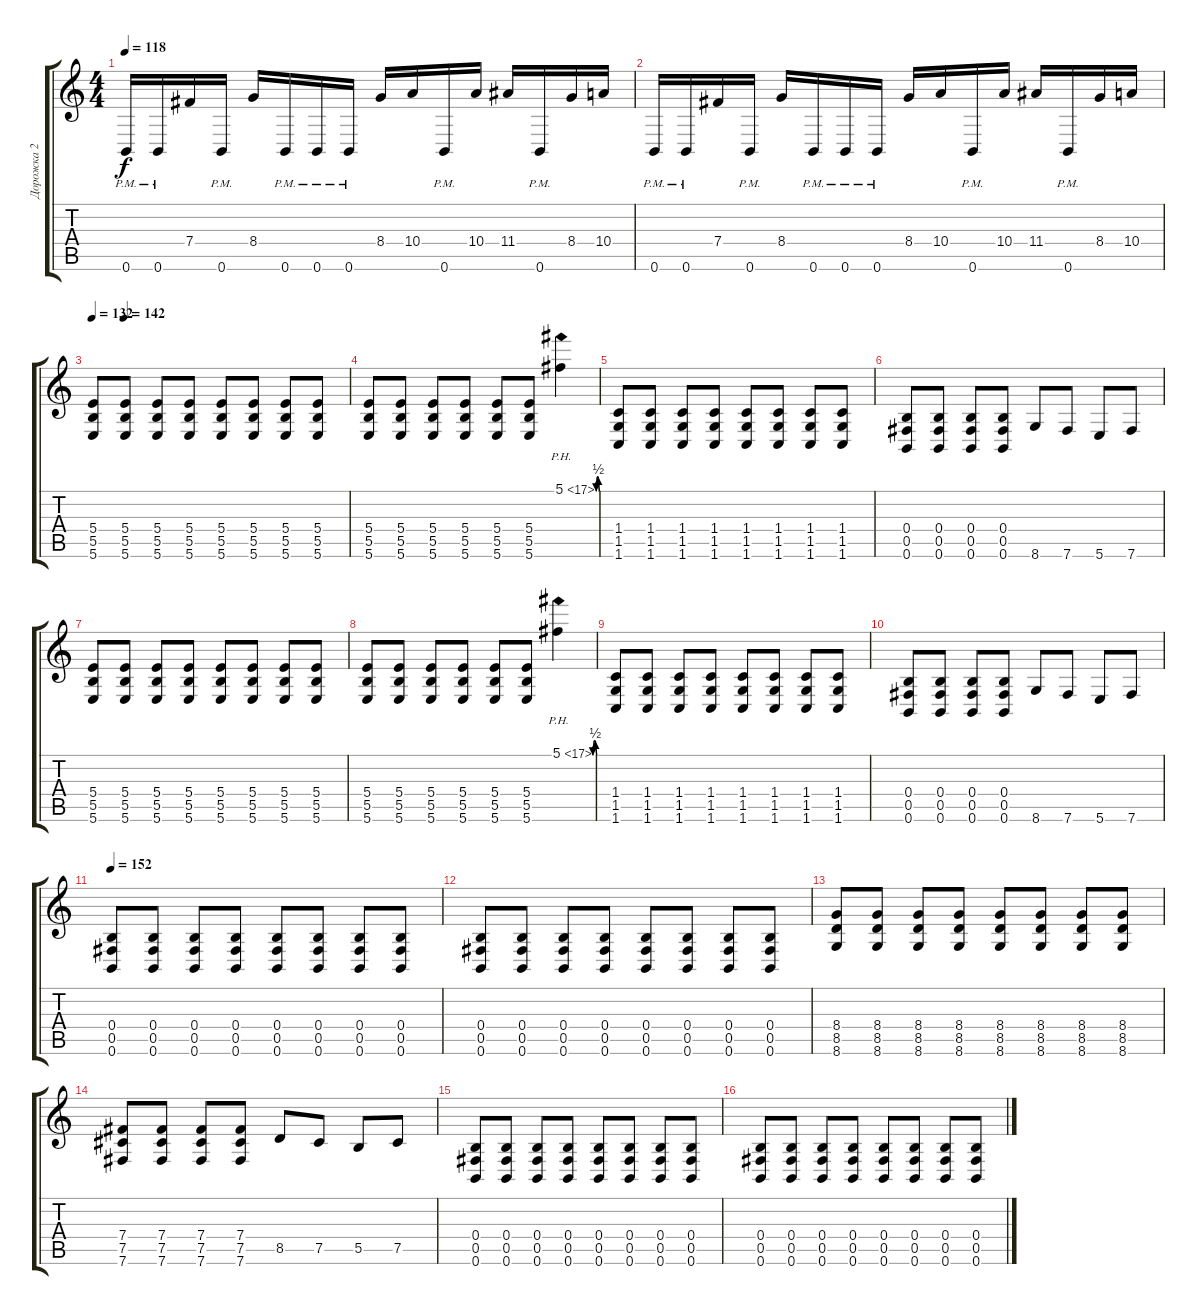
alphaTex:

\track ("Дорожка 2" "Дорожка 2") {instrument distortionguitar}
\staff {score tabs}
\tuning (Db4 Ab3 E3 B2 Gb2 B1) {hide}
\ts (4 4)
\tempo 118
\clef g2
\ks c
0.6{pm}.16{dy f} 0.6{pm}.16 7.4.16 0.6{pm}.16 8.4.16 0.6{pm}.16 0.6{pm}.16 0.6{pm}.16 8.4.16 10.4.16 0.6{pm}.16 10.4.16 11.4.16 0.6{pm}.16 8.4.16 10.4.16 |
0.6{pm}.16 0.6{pm}.16 7.4.16 0.6{pm}.16 8.4.16 0.6{pm}.16 0.6{pm}.16 0.6{pm}.16 8.4.16 10.4.16 0.6{pm}.16 10.4.16 11.4.16 0.6{pm}.16 8.4.16 10.4.16 |
\tempo 132
\tempo (142 0.125)
(5.4 5.5 5.6).8 (5.4 5.5 5.6).8 (5.4 5.5 5.6).8 (5.4 5.5 5.6).8 (5.4 5.5 5.6).8 (5.4 5.5 5.6).8 (5.4 5.5 5.6).8 (5.4 5.5 5.6).8 |
(5.4 5.5 5.6).8 (5.4 5.5 5.6).8 (5.4 5.5 5.6).8 (5.4 5.5 5.6).8 (5.4 5.5 5.6).8 (5.4 5.5 5.6).8 5.1{be (custom 0 0 15 2 30 2 45 0 60 0) ph 12}.4 |
(1.4 1.5 1.6).8 (1.4 1.5 1.6).8 (1.4 1.5 1.6).8 (1.4 1.5 1.6).8 (1.4 1.5 1.6).8 (1.4 1.5 1.6).8 (1.4 1.5 1.6).8 (1.4 1.5 1.6).8 |
(0.4 0.5 0.6).8 (0.4 0.5 0.6).8 (0.4 0.5 0.6).8 (0.4 0.5 0.6).8 8.6.8 7.6.8 5.6.8 7.6.8 |
(5.4 5.5 5.6).8 (5.4 5.5 5.6).8 (5.4 5.5 5.6).8 (5.4 5.5 5.6).8 (5.4 5.5 5.6).8 (5.4 5.5 5.6).8 (5.4 5.5 5.6).8 (5.4 5.5 5.6).8 |
(5.4 5.5 5.6).8 (5.4 5.5 5.6).8 (5.4 5.5 5.6).8 (5.4 5.5 5.6).8 (5.4 5.5 5.6).8 (5.4 5.5 5.6).8 5.1{be (custom 0 0 15 2 30 2 45 0 60 0) ph 12}.4 |
(1.4 1.5 1.6).8 (1.4 1.5 1.6).8 (1.4 1.5 1.6).8 (1.4 1.5 1.6).8 (1.4 1.5 1.6).8 (1.4 1.5 1.6).8 (1.4 1.5 1.6).8 (1.4 1.5 1.6).8 |
(0.4 0.5 0.6).8 (0.4 0.5 0.6).8 (0.4 0.5 0.6).8 (0.4 0.5 0.6).8 8.6.8 7.6.8 5.6.8 7.6.8 |
\tempo 152
(0.4 0.5 0.6).8 (0.4 0.5 0.6).8 (0.4 0.5 0.6).8 (0.4 0.5 0.6).8 (0.4 0.5 0.6).8 (0.4 0.5 0.6).8 (0.4 0.5 0.6).8 (0.4 0.5 0.6).8 |
(0.4 0.5 0.6).8 (0.4 0.5 0.6).8 (0.4 0.5 0.6).8 (0.4 0.5 0.6).8 (0.4 0.5 0.6).8 (0.4 0.5 0.6).8 (0.4 0.5 0.6).8 (0.4 0.5 0.6).8 |
(8.4 8.5 8.6).8 (8.4 8.5 8.6).8 (8.4 8.5 8.6).8 (8.4 8.5 8.6).8 (8.4 8.5 8.6).8 (8.4 8.5 8.6).8 (8.4 8.5 8.6).8 (8.4 8.5 8.6).8 |
(7.4 7.5 7.6).8 (7.4 7.5 7.6).8 (7.4 7.5 7.6).8 (7.4 7.5 7.6).8 8.5.8 7.5.8 5.5.8 7.5.8 |
(0.4 0.5 0.6).8 (0.4 0.5 0.6).8 (0.4 0.5 0.6).8 (0.4 0.5 0.6).8 (0.4 0.5 0.6).8 (0.4 0.5 0.6).8 (0.4 0.5 0.6).8 (0.4 0.5 0.6).8 |
(0.4 0.5 0.6).8 (0.4 0.5 0.6).8 (0.4 0.5 0.6).8 (0.4 0.5 0.6).8 (0.4 0.5 0.6).8 (0.4 0.5 0.6).8 (0.4 0.5 0.6).8 (0.4 0.5 0.6).8
